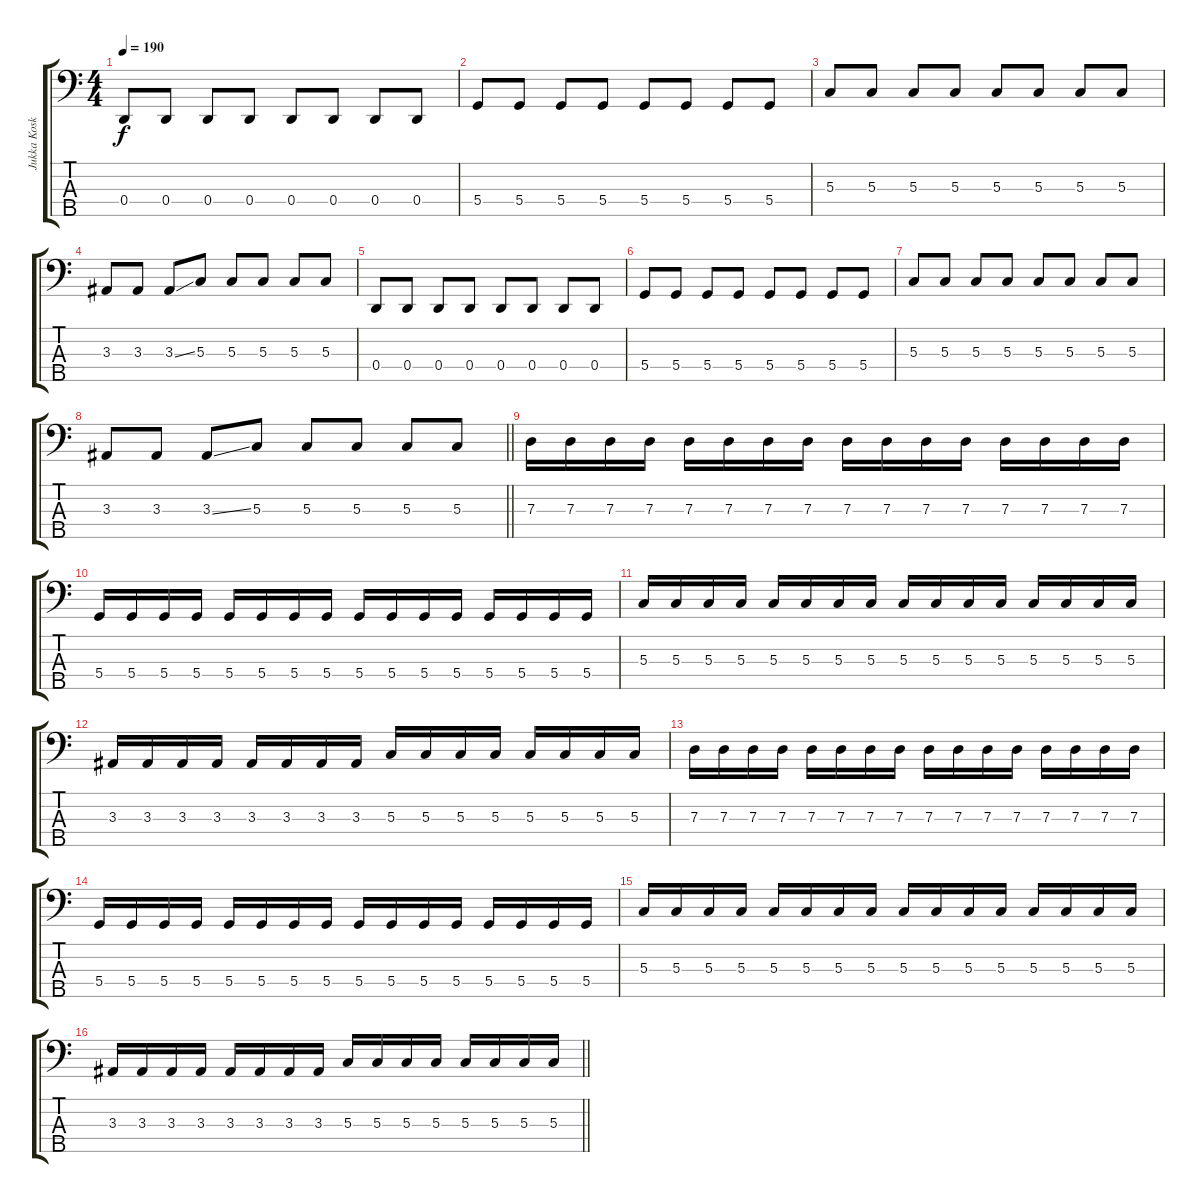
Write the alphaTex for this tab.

\track ("Jukka Koskinen" "Jukka Kosk") {instrument electricbasspick}
\staff {score tabs}
\tuning (F2 C2 G1 D1 A0) {hide}
\ts (4 4)
\tempo 190
\clef f4
\ks c
0.4.8{dy f} 0.4.8 0.4.8 0.4.8 0.4.8 0.4.8 0.4.8 0.4.8 |
5.4.8 5.4.8 5.4.8 5.4.8 5.4.8 5.4.8 5.4.8 5.4.8 |
5.3.8 5.3.8 5.3.8 5.3.8 5.3.8 5.3.8 5.3.8 5.3.8 |
3.3.8 3.3.8 3.3{ss}.8 5.3.8 5.3.8 5.3.8 5.3.8 5.3.8 |
0.4.8 0.4.8 0.4.8 0.4.8 0.4.8 0.4.8 0.4.8 0.4.8 |
5.4.8 5.4.8 5.4.8 5.4.8 5.4.8 5.4.8 5.4.8 5.4.8 |
5.3.8 5.3.8 5.3.8 5.3.8 5.3.8 5.3.8 5.3.8 5.3.8 |
\barLineRight lightlight
3.3.8 3.3.8 3.3{ss}.8 5.3.8 5.3.8 5.3.8 5.3.8 5.3.8 |
7.3.16 7.3.16 7.3.16 7.3.16 7.3.16 7.3.16 7.3.16 7.3.16 7.3.16 7.3.16 7.3.16 7.3.16 7.3.16 7.3.16 7.3.16 7.3.16 |
5.4.16 5.4.16 5.4.16 5.4.16 5.4.16 5.4.16 5.4.16 5.4.16 5.4.16 5.4.16 5.4.16 5.4.16 5.4.16 5.4.16 5.4.16 5.4.16 |
5.3.16 5.3.16 5.3.16 5.3.16 5.3.16 5.3.16 5.3.16 5.3.16 5.3.16 5.3.16 5.3.16 5.3.16 5.3.16 5.3.16 5.3.16 5.3.16 |
3.3.16 3.3.16 3.3.16 3.3.16 3.3.16 3.3.16 3.3.16 3.3.16 5.3.16 5.3.16 5.3.16 5.3.16 5.3.16 5.3.16 5.3.16 5.3.16 |
7.3.16 7.3.16 7.3.16 7.3.16 7.3.16 7.3.16 7.3.16 7.3.16 7.3.16 7.3.16 7.3.16 7.3.16 7.3.16 7.3.16 7.3.16 7.3.16 |
5.4.16 5.4.16 5.4.16 5.4.16 5.4.16 5.4.16 5.4.16 5.4.16 5.4.16 5.4.16 5.4.16 5.4.16 5.4.16 5.4.16 5.4.16 5.4.16 |
5.3.16 5.3.16 5.3.16 5.3.16 5.3.16 5.3.16 5.3.16 5.3.16 5.3.16 5.3.16 5.3.16 5.3.16 5.3.16 5.3.16 5.3.16 5.3.16 |
\barLineRight lightlight
3.3.16 3.3.16 3.3.16 3.3.16 3.3.16 3.3.16 3.3.16 3.3.16 5.3.16 5.3.16 5.3.16 5.3.16 5.3.16 5.3.16 5.3.16 5.3.16
